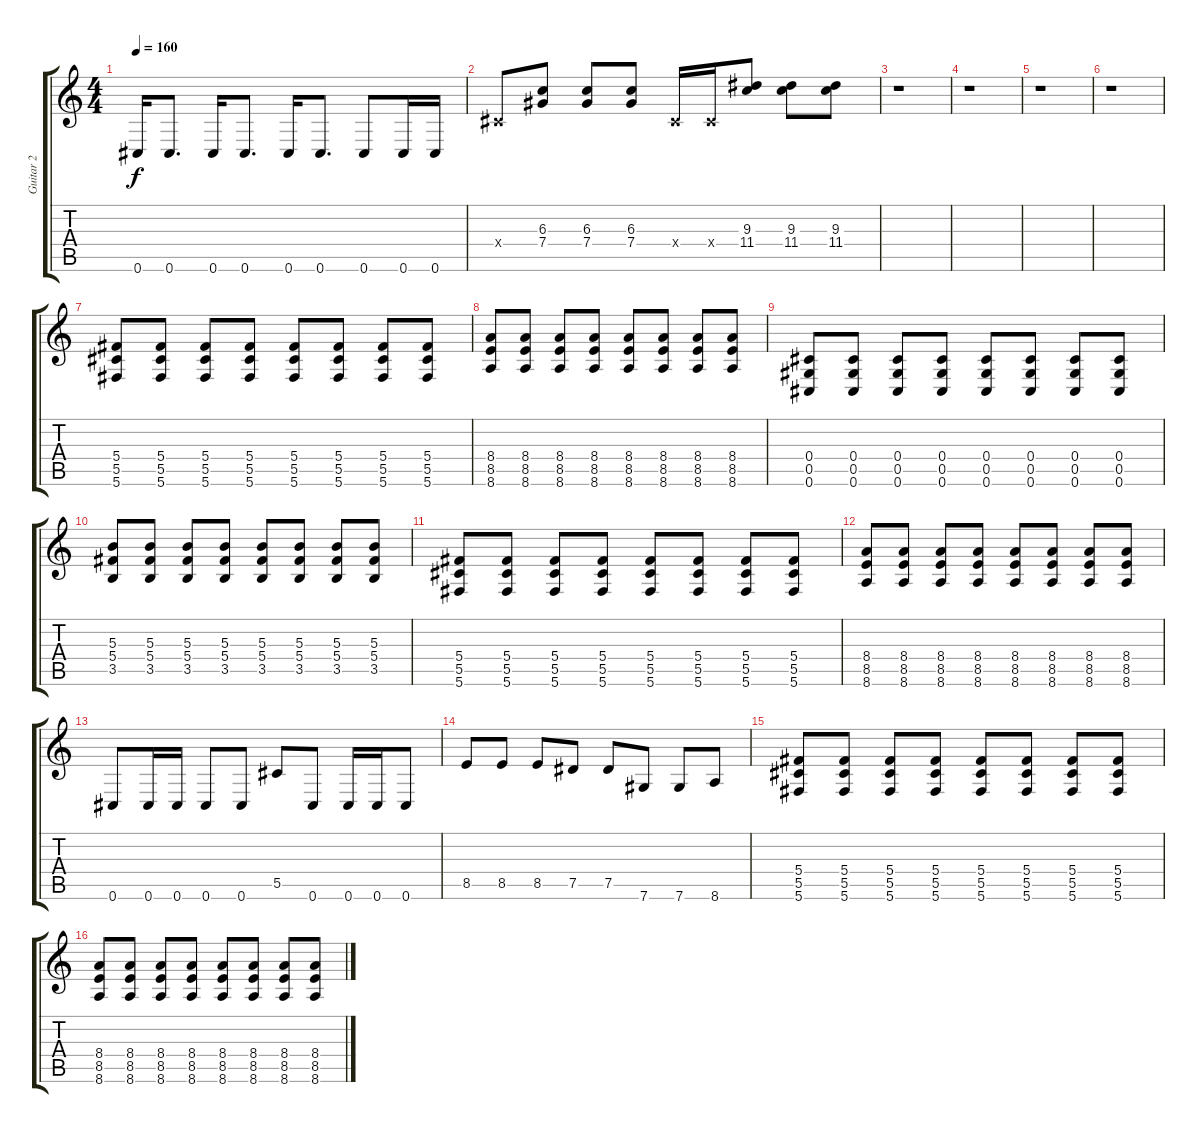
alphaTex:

\track ("Guitar 2" "Guitar 2") {instrument overdrivenguitar}
\staff {score tabs}
\tuning (Eb4 Bb3 Gb3 Db3 Ab2 Db2) {hide}
\ts (4 4)
\tempo 160
\clef g2
\ks c
0.6.16{dy f} 0.6.8{d} 0.6.16 0.6.8{d} 0.6.16 0.6.8{d} 0.6.8 0.6.16 0.6.16 |
0.4{x}.8 (6.3 7.4).8 (6.3 7.4).8 (6.3 7.4).8 0.4{x}.16 0.4{x}.16 (9.3 11.4).8 (9.3 11.4).8 (9.3 11.4).8 |
r.1 |
r.1 |
r.1 |
r.1 |
(5.4 5.5 5.6).8 (5.4 5.5 5.6).8 (5.4 5.5 5.6).8 (5.4 5.5 5.6).8 (5.4 5.5 5.6).8 (5.4 5.5 5.6).8 (5.4 5.5 5.6).8 (5.4 5.5 5.6).8 |
(8.4 8.5 8.6).8 (8.4 8.5 8.6).8 (8.4 8.5 8.6).8 (8.4 8.5 8.6).8 (8.4 8.5 8.6).8 (8.4 8.5 8.6).8 (8.4 8.5 8.6).8 (8.4 8.5 8.6).8 |
(0.4 0.5 0.6).8 (0.4 0.5 0.6).8 (0.4 0.5 0.6).8 (0.4 0.5 0.6).8 (0.4 0.5 0.6).8 (0.4 0.5 0.6).8 (0.4 0.5 0.6).8 (0.4 0.5 0.6).8 |
(5.3 5.4 3.5).8 (5.3 5.4 3.5).8 (5.3 5.4 3.5).8 (5.3 5.4 3.5).8 (5.3 5.4 3.5).8 (5.3 5.4 3.5).8 (5.3 5.4 3.5).8 (5.3 5.4 3.5).8 |
(5.4 5.5 5.6).8 (5.4 5.5 5.6).8 (5.4 5.5 5.6).8 (5.4 5.5 5.6).8 (5.4 5.5 5.6).8 (5.4 5.5 5.6).8 (5.4 5.5 5.6).8 (5.4 5.5 5.6).8 |
(8.4 8.5 8.6).8 (8.4 8.5 8.6).8 (8.4 8.5 8.6).8 (8.4 8.5 8.6).8 (8.4 8.5 8.6).8 (8.4 8.5 8.6).8 (8.4 8.5 8.6).8 (8.4 8.5 8.6).8 |
0.6.8 0.6.16 0.6.16 0.6.8 0.6.8 5.5.8 0.6.8 0.6.16 0.6.16 0.6.8 |
8.5.8 8.5.8 8.5.8 7.5.8 7.5.8 7.6.8 7.6.8 8.6.8 |
(5.4 5.5 5.6).8 (5.4 5.5 5.6).8 (5.4 5.5 5.6).8 (5.4 5.5 5.6).8 (5.4 5.5 5.6).8 (5.4 5.5 5.6).8 (5.4 5.5 5.6).8 (5.4 5.5 5.6).8 |
(8.4 8.5 8.6).8 (8.4 8.5 8.6).8 (8.4 8.5 8.6).8 (8.4 8.5 8.6).8 (8.4 8.5 8.6).8 (8.4 8.5 8.6).8 (8.4 8.5 8.6).8 (8.4 8.5 8.6).8
